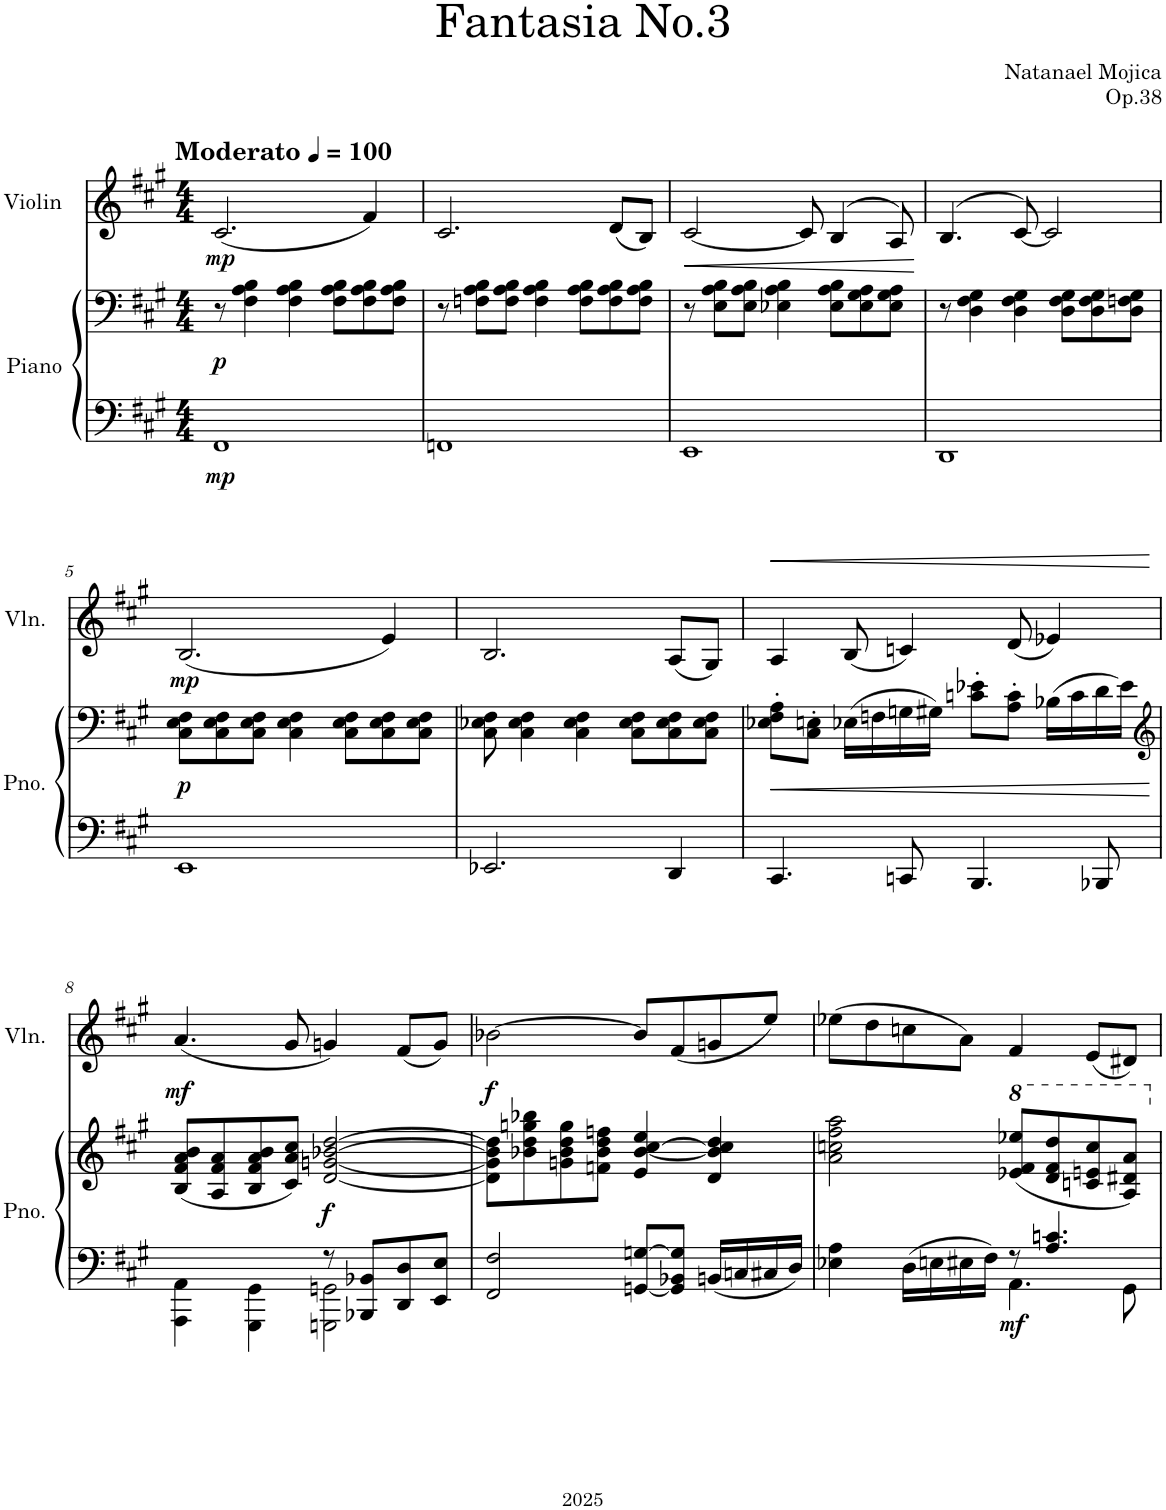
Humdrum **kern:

**kern	**kern	**dynam	**kern	**dynam
*part2	*part2	*part2	*part1	*part1
*staff3	*staff2	*staff2/3	*staff1	*staff1
*I"Piano	*	*	*I"Violin	*
*I'Pno.	*	*	*I'Vln.	*
*clefF4	*clefF4	*	*clefG2	*
*k[f#c#g#]	*k[f#c#g#]	*	*k[f#c#g#]	*
*M4/4	*M4/4	*	*M4/4	*
*MM100	*MM100	*	*MM100	*
=1	=1	=1	=1	=1
!	!	!	!LO:TX:a:B:t=Moderato	!
!	!	!LO:DY:b=2	!	!
!	!	!LO:DY:n=1:b	!	!LO:DY:b
1FF#	8r	mp p	(2.c#/	mp
.	4F#\ 4A\ 4B\	.	.	.
.	4F#\ 4A\ 4B\	.	.	.
.	8F#\ 8A\ 8B\L	.	.	.
.	8F#\ 8A\ 8B\	.	4f#/)	.
.	8F#\ 8A\ 8B\J	.	.	.
=2	=2	=2	=2	=2
1FFn	8r	.	2.c#/	.
.	8Fn\ 8A\ 8B\L	.	.	.
.	8F\ 8A\ 8B\J	.	.	.
.	4F\ 4A\ 4B\	.	.	.
.	8F\ 8A\ 8B\L	.	.	.
.	8F\ 8A\ 8B\	.	(8d/L	.
.	8F\ 8A\ 8B\J	.	8B/J)	.
=3	=3	=3	=3	=3
!	!	!	!	!LO:HP:b
1EE	8r	.	[2c#/	<
.	8E\ 8A\ 8B\L	.	.	.
.	8E\ 8A\ 8B\J	.	.	.
.	4E-X\ 4A\ 4B\	.	.	.
.	.	.	8c#/]	.
.	8E-\ 8A\ 8B\L	.	(>4B/	.
.	8E-\ 8G#\ 8A\	.	.	.
.	8E-\ 8G#\ 8A\J	.	8A/)	.
.	.	.	.	[
=4	=4	=4	=4	=4
1DD	8r	.	(>4.B/	.
.	4D\ 4F#\ 4G#\	.	.	.
.	4D\ 4F#\ 4G#\	.	[8c#/)	.
.	.	.	2c#/]	.
.	8D\ 8F#\ 8G#\L	.	.	.
.	8D\ 8F#\ 8G#\	.	.	.
.	8D\ 8Fn\ 8G#\J	.	.	.
!!LO:LB:g=z
=5	=5	=5	=5	=5
!	!	!LO:DY:b	!	!LO:DY:b
1EE	8C#\ 8E\ 8F#\L	p	(2.B/	mp
.	8C#\ 8E\ 8F#\	.	.	.
.	8C#\ 8E\ 8F#\J	.	.	.
.	4C#\ 4E\ 4F#\	.	.	.
.	8C#\ 8E\ 8F#\L	.	.	.
.	8C#\ 8E\ 8F#\	.	4e/)	.
.	8C#\ 8E\ 8F#\J	.	.	.
=6	=6	=6	=6	=6
2.EE-X/	8C#\ 8E-X\ 8F#\	.	2.B/	.
.	4C#\ 4E-\ 4F#\	.	.	.
.	4C#\ 4E-\ 4F#\	.	.	.
.	8C#\ 8E-\ 8F#\L	.	.	.
4DD/	8C#\ 8E-\ 8F#\	.	(8A/L	.
.	8C#\ 8E-\ 8F#\J	.	8G#/J)	.
=7	=7	=7	=7	=7
!	!	!LO:HP:b	!	!LO:HP:b
4.CC#/	8E-X\' 8F#\' 8A\'L	<	4A/	<
.	8C#\' 8En\'J	.	.	.
.	(16E-X\LL	.	(8B/	.
.	16Fn\	.	.	.
8CCn/	16Gn\	.	4cn/)	.
.	16G#X\JJ)	.	.	.
4.BBB/	8cn\' 8e-X\'L	.	.	.
.	8A\' 8c\'J	.	(8d/	.
.	(16B-X\LL	.	4e-X/)	.
.	16c\	.	.	.
8BBB-X/	16d\	.	.	.
.	16e-\JJ)	.	.	.
.	.	[	.	[
!!LO:LB:g=z
=8	=8	=8	=8	=8
*	*clefG2	*	*	*
*^	*	*	*	*
!	!	!	!	!	!LO:DY:b
4ryy	4AAA\ 4AA\	(8B/ 8f#/ 8a/ 8b/L	.	(4.a/	mf
.	.	8A/ 8f#/ 8a/	.	.	.
4ryy	4GGG#\ 4GG#\	8B/ 8f#/ 8a/ 8b/	.	.	.
.	.	8c#/ 8a/ 8cc#/J)	.	8g#/	.
!	!	!	!LO:DY:b	!	!
8r	2GGGn\ 2GGn\	[2d/ [2gn/ [2b-X/ [2dd/	f	4gn/)	.
8BBB-X/ 8BB-X/L	.	.	.	.	.
8DD/ 8D/	.	.	.	(8f#/L	.
8EE/ 8E/J	.	.	.	8g/J)	.
*v	*v	*	*	*	*
=9	=9	=9	=9	=9
!	!	!	!	!LO:DY:b
2FF#/ 2F#/	8d\] 8g\] 8b-\] 8dd\]L	.	[2b-X\	f
.	8b-X\ 8dd\ 8ggn\ 8bb-X\	.	.	.
.	8gn\ 8b-\ 8dd\ 8gg\	.	.	.
.	8fn\ 8b-\ 8dd\ 8ffn\J	.	.	.
[8GGn/ [8Gn/L	4e/ [4b-/ [4cc#/ 4ee/	.	8b-/L]	.
8GG/] 8BB-X/ 8G/]J	.	.	(8f#/	.
16BBn/LL	4d/ 4b-/] 4cc#/] 4dd/	.	8gn/	.
16Cn/	.	.	.	.
16C#X/	.	.	8ee/J)	.
16D/JJ	.	.	.	.
=10	=10	=10	=10	=10
*^	*	*	*	*
4E-X\ 4A\	2ryy	2a\ 2ccn\ 2ff#\ 2aa\	.	(8ee-X\L	.
.	.	.	.	8dd\	.
16D\LL	.	.	.	8ccn\	.
16En\	.	.	.	.	.
16E#X\	.	.	.	8a\J)	.
16F#\JJ	.	.	.	.	.
*	*	*8va	*	*	*
!	!	!	!LO:DY:b=2	!	!
8r	4.AA\	(8ee-X/ 8ff#/ 8eee-X/L	mf	4f#/	.
4.A/ 4.cn/	.	8dd/ 8ff#/ 8ddd/	.	.	.
.	.	8ccn/ 8een/ 8ccc/	.	(8e/L	.
.	8GG#\	8a/ 8dd#X/ 8aa/J)	.	8d#X/J)	.
*	*	*X8va	*	*	*
*v	*v	*	*	*	*
=	=	=	=	=
*-	*-	*-	*-	*-
